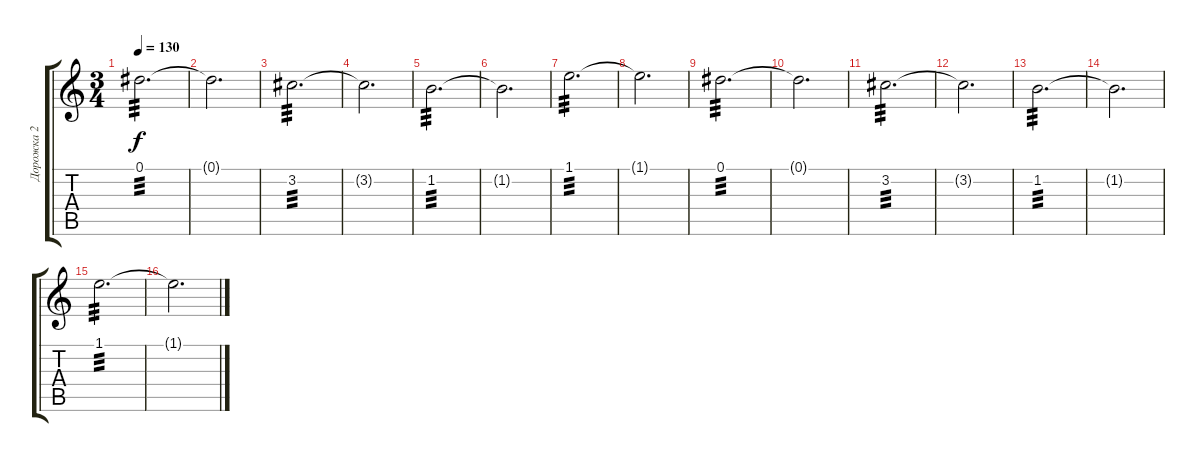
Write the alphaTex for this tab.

\track ("Дорожка 2" "Дорожка 2") {instrument distortionguitar}
\staff {score tabs}
\tuning (Eb4 Bb3 Gb3 Db3 Ab2 Db2) {hide}
\ts (3 4)
\tempo 130
\clef g2
\ks c
0.1.2{d tp 3 dy f} |
0.1{t}.2{d} |
3.2.2{d tp 3} |
3.2{t}.2{d} |
1.2.2{d tp 3} |
1.2{t}.2{d} |
1.1.2{d tp 3} |
1.1{t}.2{d} |
0.1.2{d tp 3} |
0.1{t}.2{d} |
3.2.2{d tp 3} |
3.2{t}.2{d} |
1.2.2{d tp 3} |
1.2{t}.2{d} |
1.1.2{d tp 3} |
1.1{t}.2{d}
